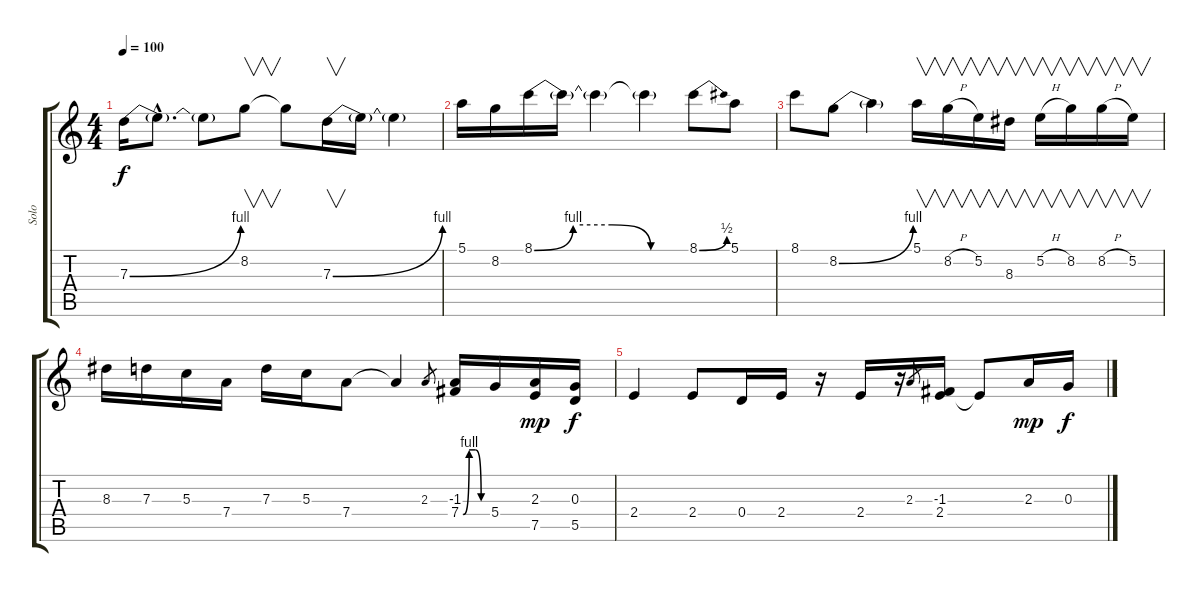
\track ("Solo" "Solo") {instrument distortionguitar}
\staff {score tabs}
\tuning (E4 B3 G3 D3 A2 E2) {hide}
\ts (4 4)
\tempo 100
\clef g2
\ks c
7.3{be (bend 0 0 60 4)}.16{dy f} 7.3{hac t}.8{d} 7.3{t}.8 8.2.8{v} 8.2{t}.8 7.3{be (bend 0 0 60 4)}.16{v} 7.3{t}.16 7.3{t}.4 |
5.1.16 8.2.16 8.1{be (custom 0 0 15 4 30 4 45 0 60 0)}.16 8.1{t}.16 8.1{t}.4 8.1{t}.4 8.1{be (bend 0 0 60 2)}.8 5.1.8 |
8.1.8 8.2{be (bend 0 0 60 4)}.8 8.2{t}.4 5.1.16{v} 8.2{h}.16{v} 5.2.16{v} 8.3.16{v} 5.2{h}.16{v} 8.2.16{v} 8.2{h}.16{v} 5.2.16{v} |
8.3.16 7.3.16 5.3.16 7.4.16 7.3.16 5.3.16 7.4.8 7.4{t}.4 2.3.8{gr} (-1.3 7.4{be (custom 0 0 15 4 30 4 45 0 60 0)}).16 5.4.16 (2.3 7.5).16{dy mp} (0.3 5.5).16{dy f} |
2.4.4 2.4.8 0.4.16 2.4.16 r.16 2.4.16 r.16 2.3.8{gr} (-1.3 2.4).16 2.4{t}.8 2.3.16{dy mp} 0.3.16{dy f}
